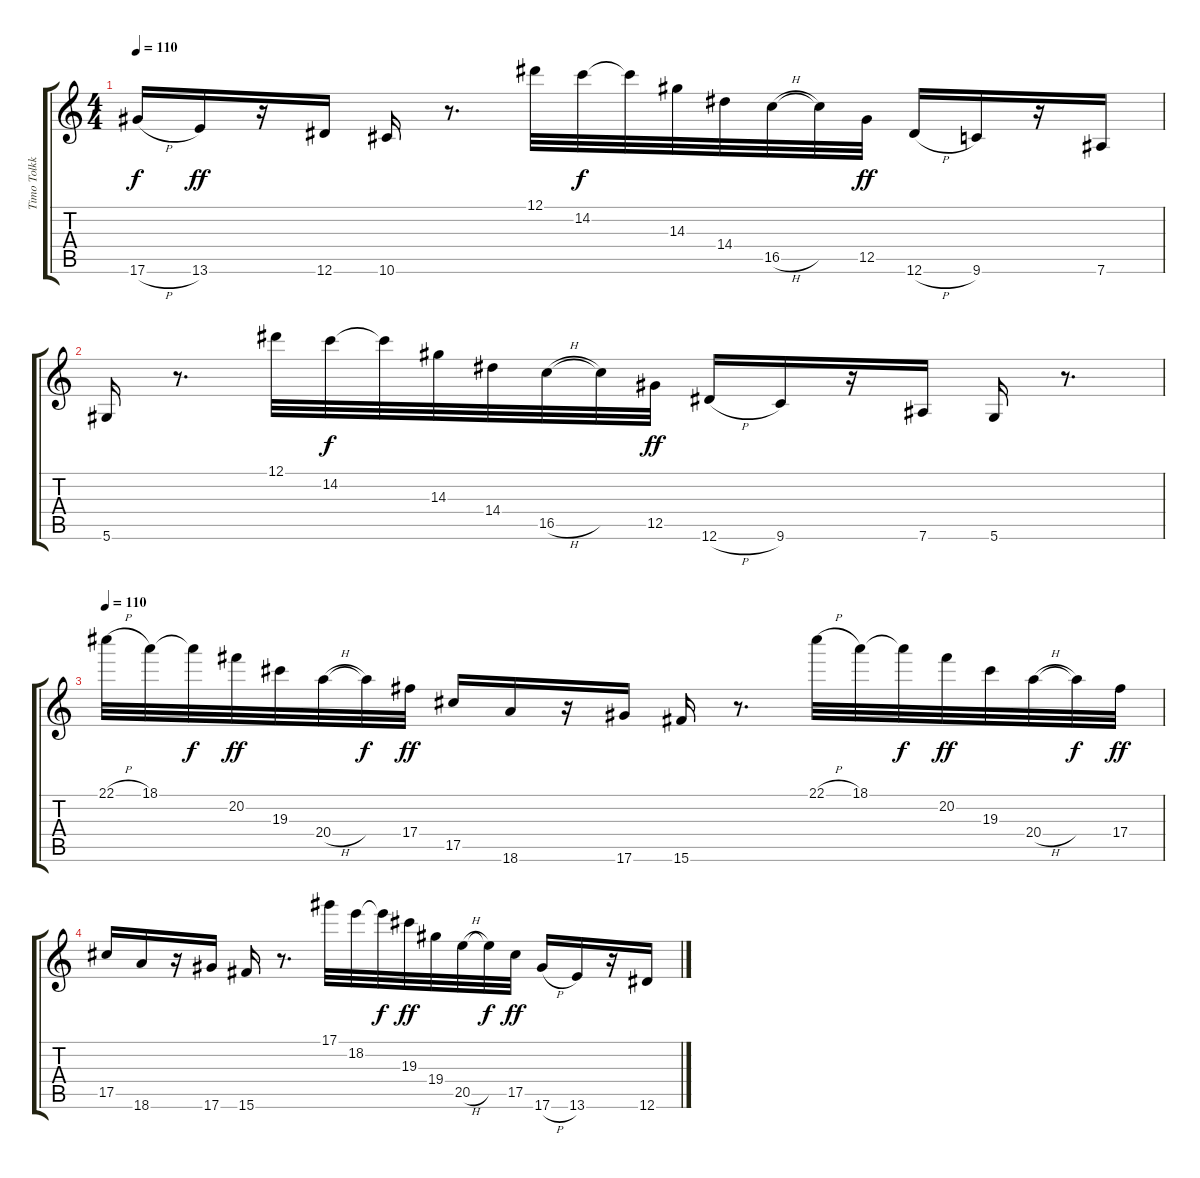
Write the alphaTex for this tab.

\track ("Timo Tolkki" "Timo Tolkk") {instrument distortionguitar}
\staff {score tabs}
\tuning (Eb4 Bb3 Gb3 Db3 Ab2 Eb2) {hide}
\ts (4 4)
\tempo 110
\clef g2
\ks c
17.6{h}.16{dy f} 13.6.16{dy ff} r.16 12.6.16 10.6.16 r.8{d} 12.1.32 14.2.32{dy f} 14.2{t}.32 14.3.32 14.4.32 16.5{h}.32 16.5{t}.32 12.5.32{dy ff} 12.6{h}.16 9.6.16 r.16 7.6.16 |
5.6.16 r.8{d} 12.1.32 14.2.32{dy f} 14.2{t}.32 14.3.32 14.4.32 16.5{h}.32 16.5{t}.32 12.5.32{dy ff} 12.6{h}.16 9.6.16 r.16 7.6.16 5.6.16 r.8{d} |
\tempo 110
22.1{h}.32 18.1.32 18.1{t}.32{dy f} 20.2.32{dy ff} 19.3.32 20.4{h}.32 20.4{t}.32{dy f} 17.4.32{dy ff} 17.5.16 18.6.16 r.16 17.6.16 15.6.16 r.8{d} 22.1{h}.32 18.1.32 18.1{t}.32{dy f} 20.2.32{dy ff} 19.3.32 20.4{h}.32 20.4{t}.32{dy f} 17.4.32{dy ff} |
17.5.16 18.6.16 r.16 17.6.16 15.6.16 r.8{d} 17.1.32 18.2.32 18.2{t}.32{dy f} 19.3.32{dy ff} 19.4.32 20.5{h}.32 20.5{t}.32{dy f} 17.5.32{dy ff} 17.6{h}.16 13.6.16 r.16 12.6.16
